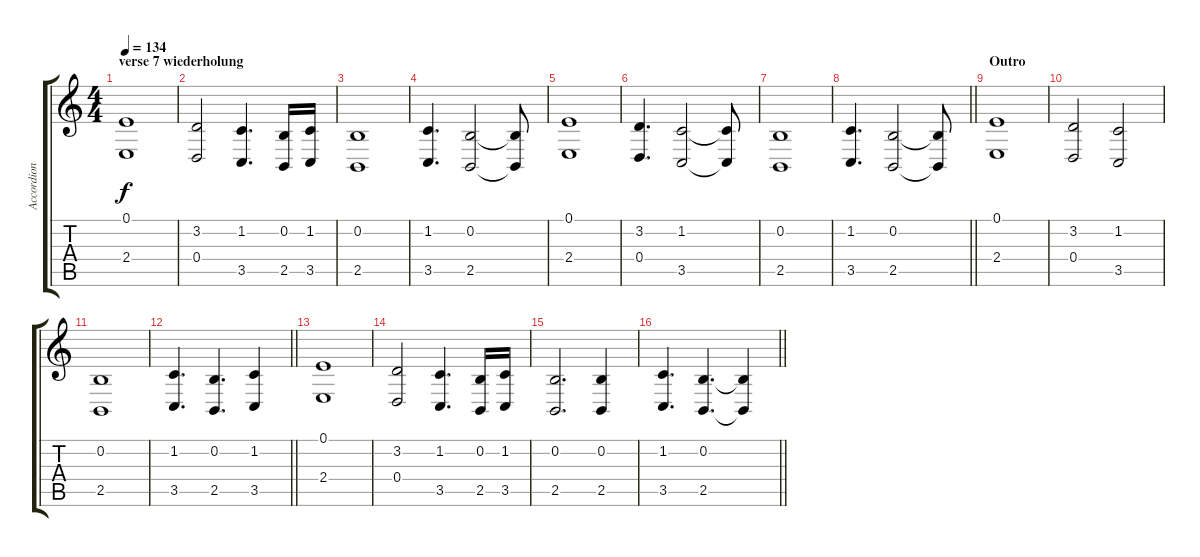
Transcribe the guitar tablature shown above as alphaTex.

\track ("Accordion" "Accordion") {instrument accordion}
\staff {score tabs}
\tuning (E4 B3 G3 D3 A2 E2) {hide}
\ts (4 4)
\section ("" "verse 7 wiederholung")
\tempo 134
\clef g2
\ks c
(0.1 2.4).1{dy f} |
(3.2 0.4).2 (1.2 3.5).4{d} (0.2 2.5).16 (1.2 3.5).16 |
(0.2 2.5).1 |
(1.2 3.5).4{d} (0.2 2.5).2 (0.2{t} 2.5{t}).8 |
(0.1 2.4).1 |
(3.2 0.4).4{d} (1.2 3.5).2 (1.2{t} 3.5{t}).8 |
(0.2 2.5).1 |
\barLineRight lightlight
(1.2 3.5).4{d} (0.2 2.5).2 (0.2{t} 2.5{t}).8 |
\section ("" "Outro")
(0.1 2.4).1 |
(3.2 0.4).2 (1.2 3.5).2 |
(0.2 2.5).1 |
\barLineRight lightlight
(1.2 3.5).4{d} (0.2 2.5).4{d} (1.2 3.5).4 |
(0.1 2.4).1 |
(3.2 0.4).2 (1.2 3.5).4{d} (0.2 2.5).16 (1.2 3.5).16 |
(0.2 2.5).2{d} (0.2 2.5).4 |
\barLineRight lightlight
(1.2 3.5).4{d} (0.2 2.5).4{d} (0.2{t} 2.5{t}).4
